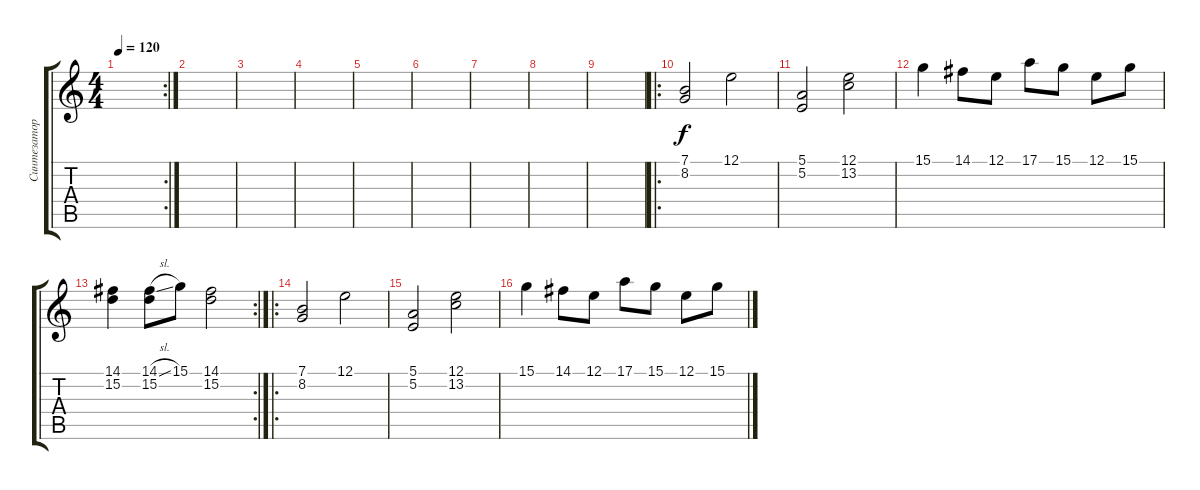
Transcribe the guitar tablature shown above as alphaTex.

\track ("Синтезатор" "Синтезатор") {instrument pad1newage}
\staff {score tabs}
\tuning (E4 B3 G3 D3 A2 E2) {hide}
\rc 2
\ts (4 4)
\tempo 120
\clef g2
\ks c
|
|
|
|
|
|
|
|
|
\ro
(7.1 8.2).2 12.1.2 |
(5.1 5.2).2 (12.1 13.2).2 |
15.1.4 14.1.8 12.1.8 17.1.8 15.1.8 12.1.8 15.1.8 |
\rc 2
(14.1 15.2).4 (14.1{sl} 15.2).8 15.1.8 (14.1 15.2).2 |
\ro
(7.1 8.2).2 12.1.2 |
(5.1 5.2).2 (12.1 13.2).2 |
15.1.4 14.1.8 12.1.8 17.1.8 15.1.8 12.1.8 15.1.8
